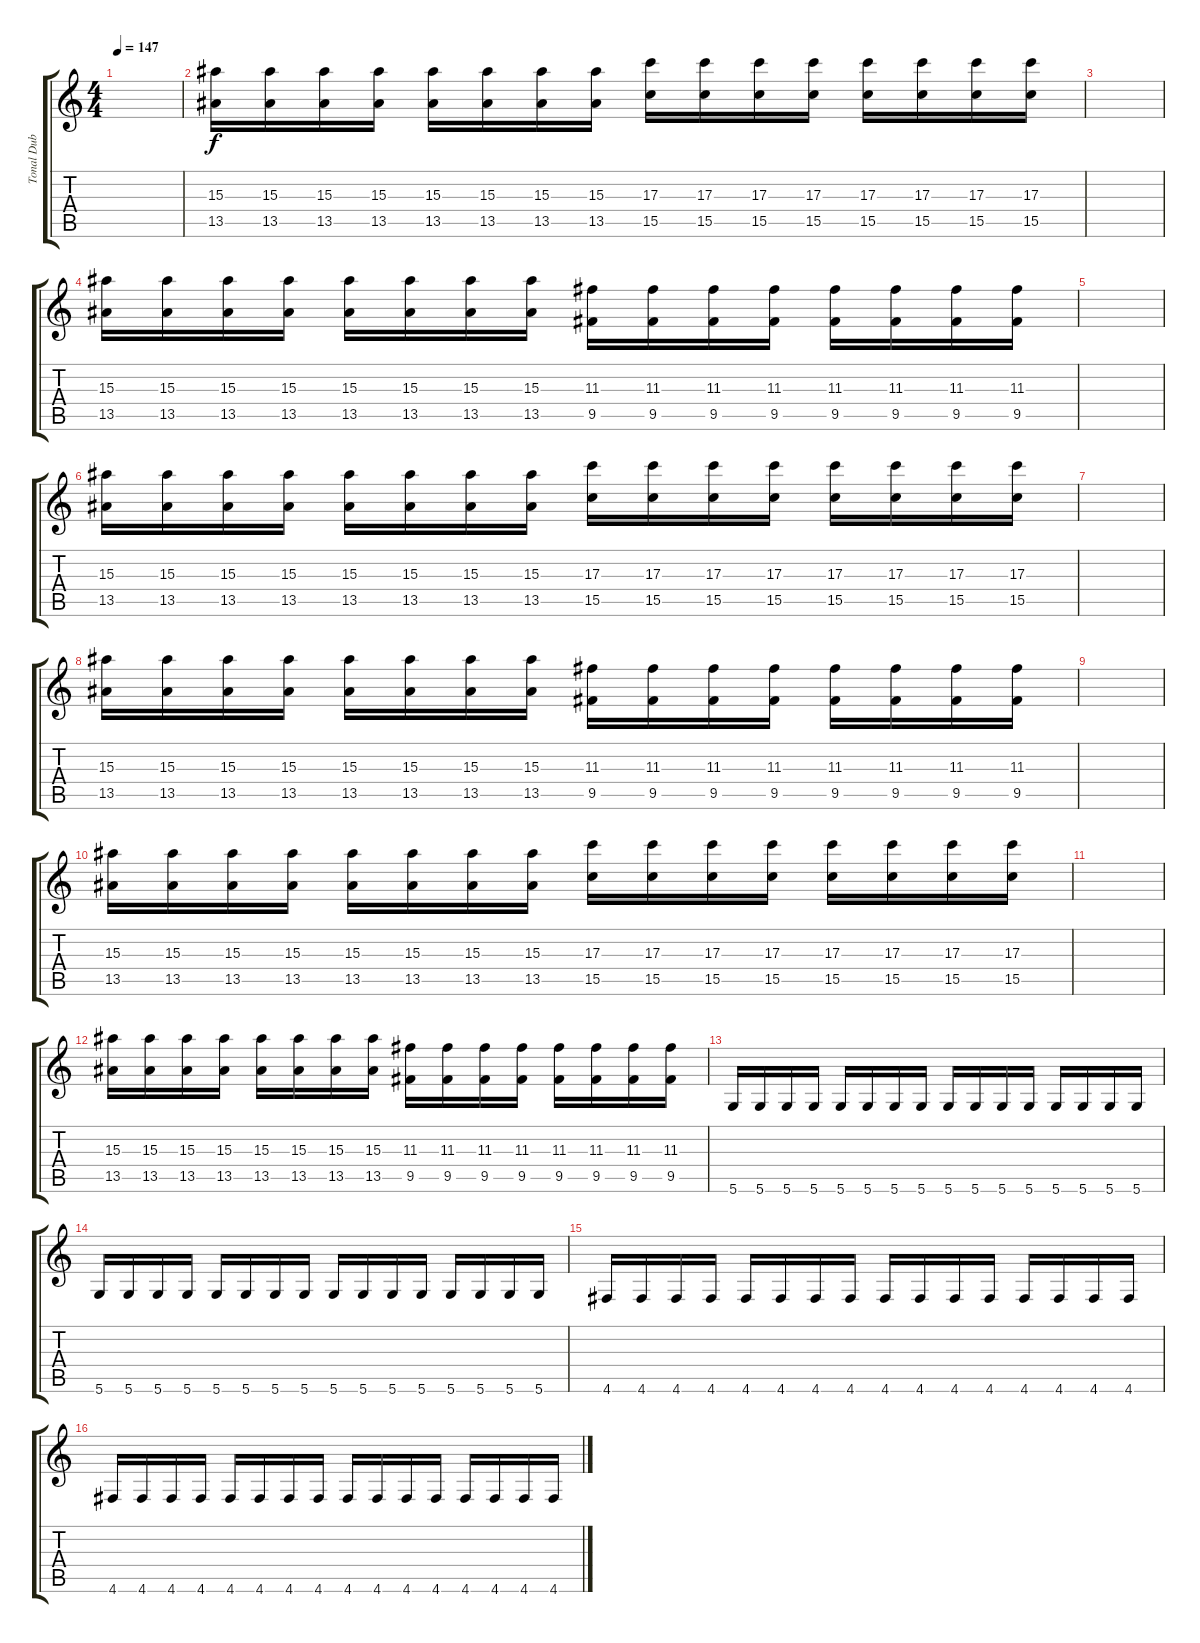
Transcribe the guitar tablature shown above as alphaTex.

\track ("Tonal Dub II" "Tonal Dub ") {instrument overdrivenguitar}
\staff {score tabs}
\tuning (E4 B3 G3 D3 A2 D2) {hide}
\ts (4 4)
\tempo 147
\clef g2
\ks c
|
(15.3 13.5).16 (15.3 13.5).16 (15.3 13.5).16 (15.3 13.5).16 (15.3 13.5).16 (15.3 13.5).16 (15.3 13.5).16 (15.3 13.5).16 (17.3 15.5).16 (17.3 15.5).16 (17.3 15.5).16 (17.3 15.5).16 (17.3 15.5).16 (17.3 15.5).16 (17.3 15.5).16 (17.3 15.5).16 |
|
(15.3 13.5).16 (15.3 13.5).16 (15.3 13.5).16 (15.3 13.5).16 (15.3 13.5).16 (15.3 13.5).16 (15.3 13.5).16 (15.3 13.5).16 (11.3 9.5).16 (11.3 9.5).16 (11.3 9.5).16 (11.3 9.5).16 (11.3 9.5).16 (11.3 9.5).16 (11.3 9.5).16 (11.3 9.5).16 |
|
(15.3 13.5).16 (15.3 13.5).16 (15.3 13.5).16 (15.3 13.5).16 (15.3 13.5).16 (15.3 13.5).16 (15.3 13.5).16 (15.3 13.5).16 (17.3 15.5).16 (17.3 15.5).16 (17.3 15.5).16 (17.3 15.5).16 (17.3 15.5).16 (17.3 15.5).16 (17.3 15.5).16 (17.3 15.5).16 |
|
(15.3 13.5).16 (15.3 13.5).16 (15.3 13.5).16 (15.3 13.5).16 (15.3 13.5).16 (15.3 13.5).16 (15.3 13.5).16 (15.3 13.5).16 (11.3 9.5).16 (11.3 9.5).16 (11.3 9.5).16 (11.3 9.5).16 (11.3 9.5).16 (11.3 9.5).16 (11.3 9.5).16 (11.3 9.5).16 |
|
(15.3 13.5).16 (15.3 13.5).16 (15.3 13.5).16 (15.3 13.5).16 (15.3 13.5).16 (15.3 13.5).16 (15.3 13.5).16 (15.3 13.5).16 (17.3 15.5).16 (17.3 15.5).16 (17.3 15.5).16 (17.3 15.5).16 (17.3 15.5).16 (17.3 15.5).16 (17.3 15.5).16 (17.3 15.5).16 |
|
(15.3 13.5).16 (15.3 13.5).16 (15.3 13.5).16 (15.3 13.5).16 (15.3 13.5).16 (15.3 13.5).16 (15.3 13.5).16 (15.3 13.5).16 (11.3 9.5).16 (11.3 9.5).16 (11.3 9.5).16 (11.3 9.5).16 (11.3 9.5).16 (11.3 9.5).16 (11.3 9.5).16 (11.3 9.5).16 |
5.6.16 5.6.16 5.6.16 5.6.16 5.6.16 5.6.16 5.6.16 5.6.16 5.6.16 5.6.16 5.6.16 5.6.16 5.6.16 5.6.16 5.6.16 5.6.16 |
5.6.16 5.6.16 5.6.16 5.6.16 5.6.16 5.6.16 5.6.16 5.6.16 5.6.16 5.6.16 5.6.16 5.6.16 5.6.16 5.6.16 5.6.16 5.6.16 |
4.6.16 4.6.16 4.6.16 4.6.16 4.6.16 4.6.16 4.6.16 4.6.16 4.6.16 4.6.16 4.6.16 4.6.16 4.6.16 4.6.16 4.6.16 4.6.16 |
4.6.16 4.6.16 4.6.16 4.6.16 4.6.16 4.6.16 4.6.16 4.6.16 4.6.16 4.6.16 4.6.16 4.6.16 4.6.16 4.6.16 4.6.16 4.6.16
